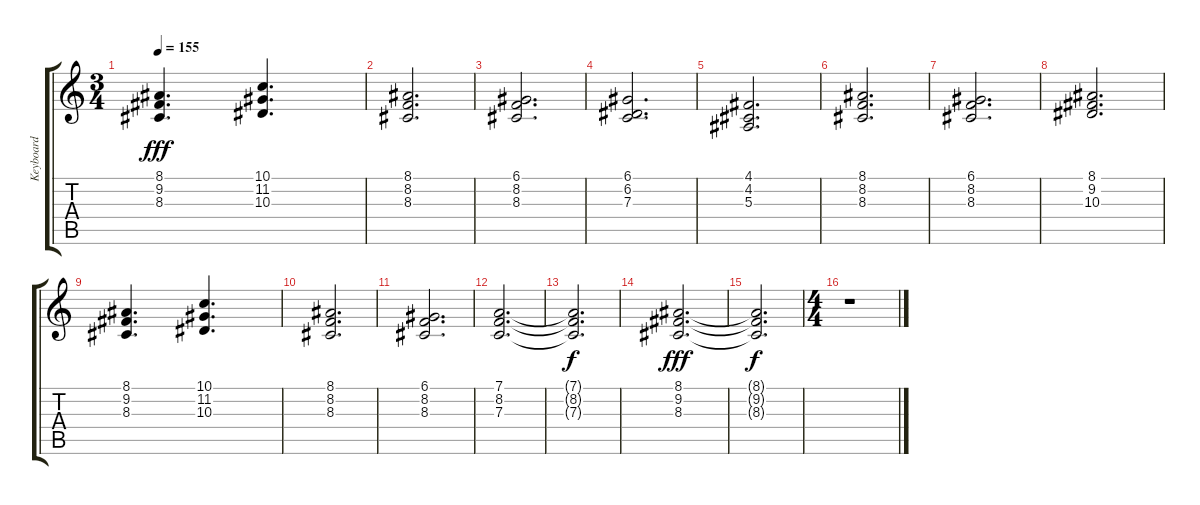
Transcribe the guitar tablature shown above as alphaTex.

\track ("Keyboard" "Keyboard") {instrument lead7fifths}
\staff {score tabs}
\tuning (D4 A3 F3 C3 G2 D2) {hide}
\ts (3 4)
\tempo 155
\clef g2
\ks c
(8.1 9.2 8.3).4{d dy fff} (10.1 11.2 10.3).4{d} |
(8.1 8.2 8.3).2{d} |
(6.1 8.2 8.3).2{d} |
(6.1 6.2 7.3).2{d} |
(4.1 4.2 5.3).2{d} |
(8.1 8.2 8.3).2{d} |
(6.1 8.2 8.3).2{d} |
(8.1 9.2 10.3).2{d} |
(8.1 9.2 8.3).4{d} (10.1 11.2 10.3).4{d} |
(8.1 8.2 8.3).2{d} |
(6.1 8.2 8.3).2{d} |
(7.1 8.2 7.3).2{d} |
(7.1{t} 8.2{t} 7.3{t}).2{d dy f} |
(8.1 9.2 8.3).2{d dy fff} |
(8.1{t} 9.2{t} 8.3{t}).2{d dy f} |
\ts (4 4)
r.1
